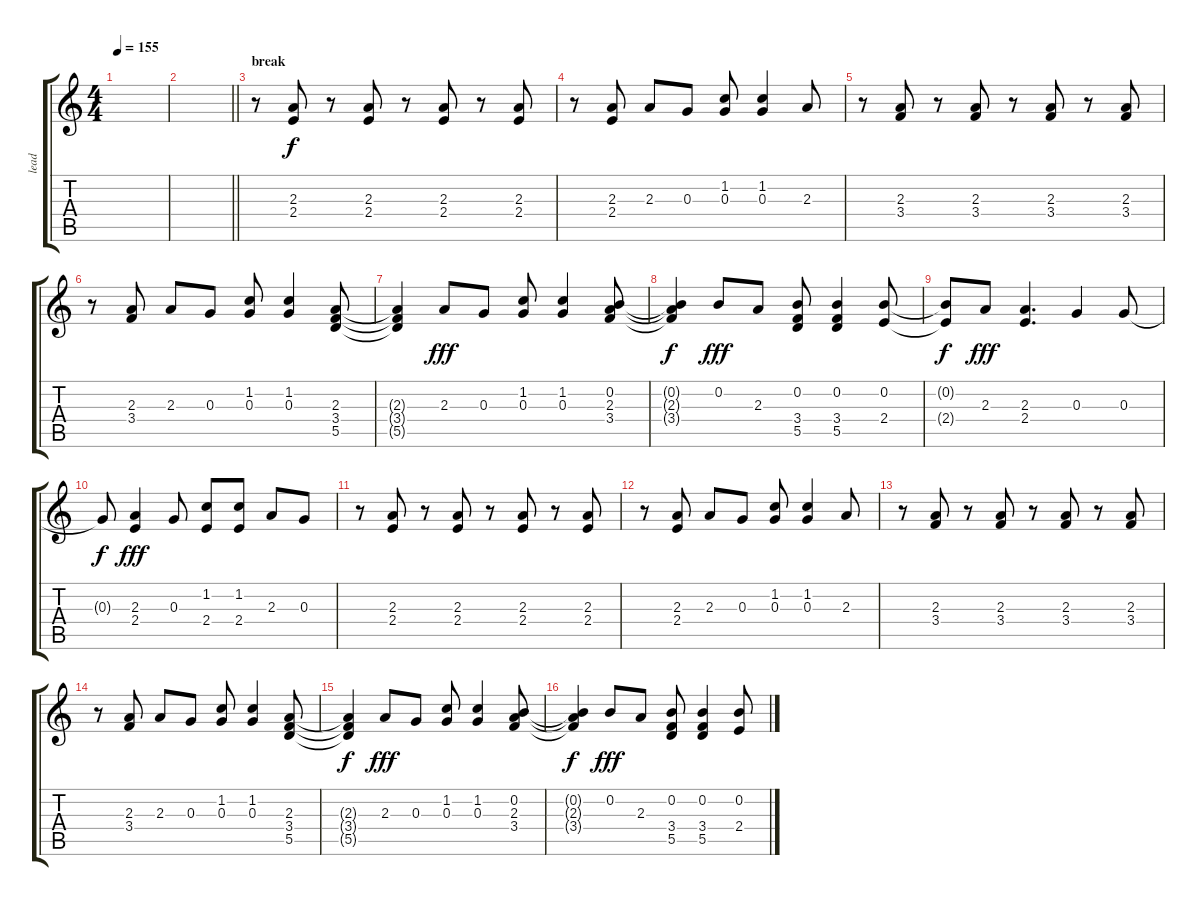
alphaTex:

\track ("lead" "lead") {instrument distortionguitar}
\staff {score tabs}
\tuning (E4 B3 G3 D3 A2 E2) {hide}
\ts (4 4)
\tempo 155
\clef g2
\ks c
|
\barLineRight lightlight
|
\section ("" "break")
r.8 (2.3 2.4).8 r.8 (2.3 2.4).8 r.8 (2.3 2.4).8 r.8 (2.3 2.4).8 |
r.8 (2.3 2.4).8 2.3.8 0.3.8 (1.2 0.3).8 (1.2 0.3).4 2.3.8 |
r.8 (2.3 3.4).8 r.8 (2.3 3.4).8 r.8 (2.3 3.4).8 r.8 (2.3 3.4).8 |
r.8 (2.3 3.4).8 2.3.8 0.3.8 (1.2 0.3).8 (1.2 0.3).4 (2.3 3.4 5.5).8 |
(2.3{t} 3.4{t} 5.5{t}).4{dy f} 2.3.8{dy fff} 0.3.8 (1.2 0.3).8 (1.2 0.3).4 (0.2 2.3 3.4).8 |
(0.2{t} 2.3{t} 3.4{t}).4{dy f} 0.2.8{dy fff} 2.3.8 (0.2 3.4 5.5).8 (0.2 3.4 5.5).4 (0.2 2.4).8 |
(0.2{t} 2.4{t}).8{dy f} 2.3.8{dy fff} (2.3 2.4).4{d} 0.3.4 0.3.8 |
0.3{t}.8{dy f} (2.3 2.4).4{dy fff} 0.3.8 (1.2 2.4).8 (1.2 2.4).8 2.3.8 0.3.8 |
r.8 (2.3 2.4).8 r.8 (2.3 2.4).8 r.8 (2.3 2.4).8 r.8 (2.3 2.4).8 |
r.8 (2.3 2.4).8 2.3.8 0.3.8 (1.2 0.3).8 (1.2 0.3).4 2.3.8 |
r.8 (2.3 3.4).8 r.8 (2.3 3.4).8 r.8 (2.3 3.4).8 r.8 (2.3 3.4).8 |
r.8 (2.3 3.4).8 2.3.8 0.3.8 (1.2 0.3).8 (1.2 0.3).4 (2.3 3.4 5.5).8 |
(2.3{t} 3.4{t} 5.5{t}).4{dy f} 2.3.8{dy fff} 0.3.8 (1.2 0.3).8 (1.2 0.3).4 (0.2 2.3 3.4).8 |
(0.2{t} 2.3{t} 3.4{t}).4{dy f} 0.2.8{dy fff} 2.3.8 (0.2 3.4 5.5).8 (0.2 3.4 5.5).4 (0.2 2.4).8
